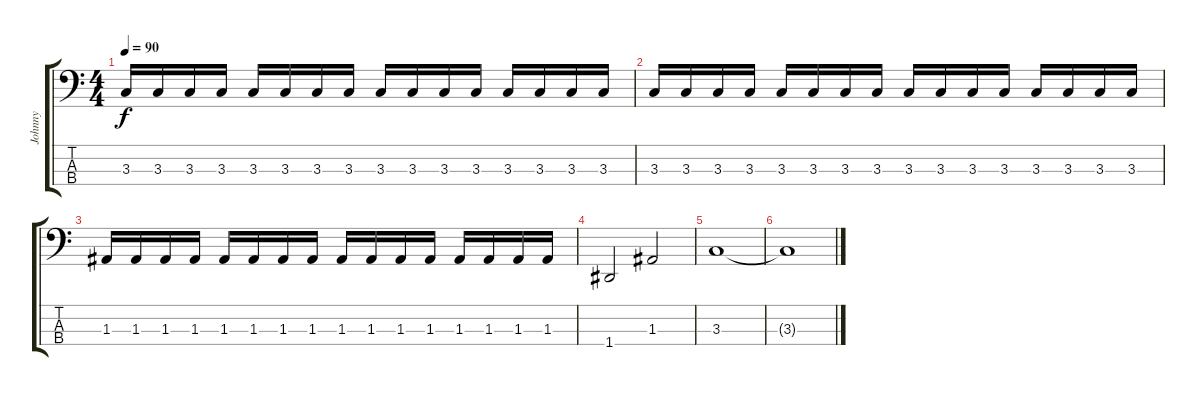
\track ("Johnny" "Johnny") {instrument electricbassfinger}
\staff {score tabs}
\tuning (G2 D2 A1 D1) {hide}
\ts (4 4)
\tempo 90
\clef f4
\ks c
3.3.16{dy f} 3.3.16 3.3.16 3.3.16 3.3.16 3.3.16 3.3.16 3.3.16 3.3.16 3.3.16 3.3.16 3.3.16 3.3.16 3.3.16 3.3.16 3.3.16 |
3.3.16 3.3.16 3.3.16 3.3.16 3.3.16 3.3.16 3.3.16 3.3.16 3.3.16 3.3.16 3.3.16 3.3.16 3.3.16 3.3.16 3.3.16 3.3.16 |
1.3.16 1.3.16 1.3.16 1.3.16 1.3.16 1.3.16 1.3.16 1.3.16 1.3.16 1.3.16 1.3.16 1.3.16 1.3.16 1.3.16 1.3.16 1.3.16 |
1.4.2 1.3.2 |
3.3.1 |
3.3{t}.1
